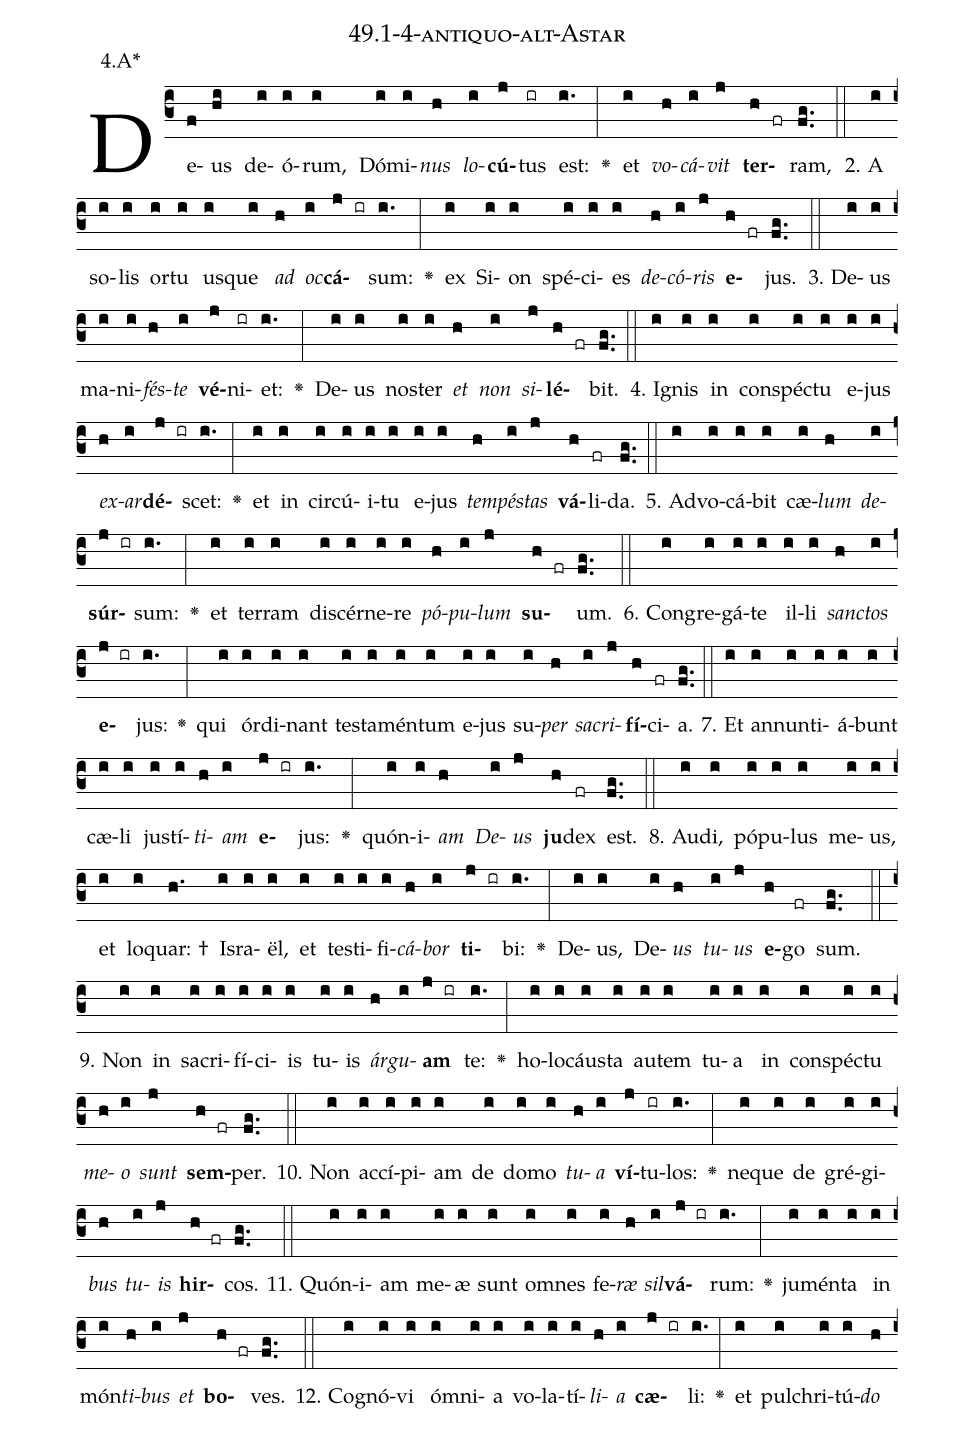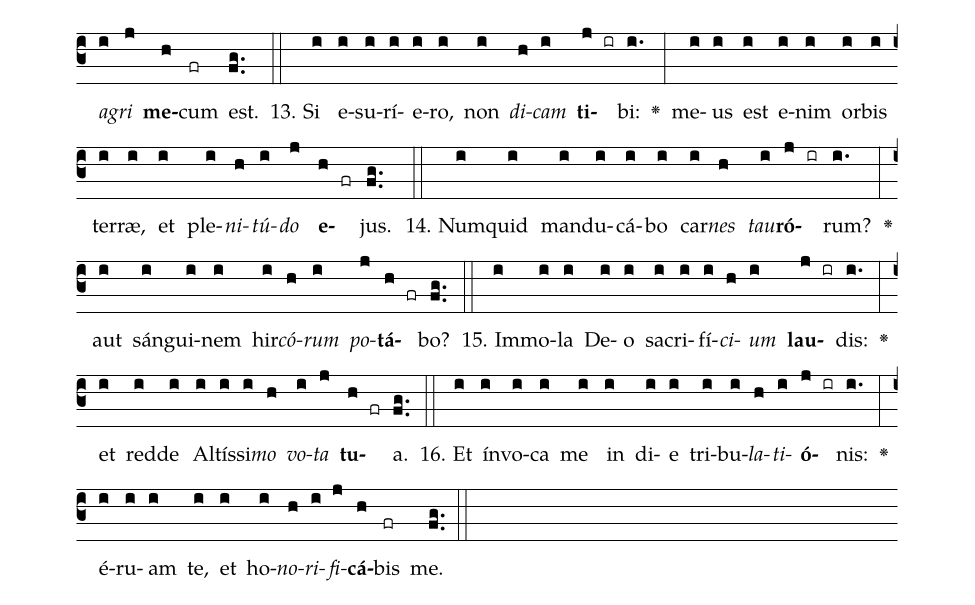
name: 49.1-4-antiquo-alt-Astar;
annotation: 4.A*;
%%
(c3)De(f)us(hi) de(i)ó(i)rum,(i) Dó(i)mi(i)<i>nus</i>(h) <i>lo</i>(i)<b>cú</b>(j)tus(ir) est:(i.) <v>\greheightstar</v>(:) et(i) <i>vo</i>(h)<i>cá</i>(i)<i>vit</i>(j) <b>ter</b>(h fr)ram,(fg..) (::)
2. A(i) so(i)lis(i) or(i)tu(i) us(i)que(i) <i>ad</i>(h) <i>oc</i>(i)<b>cá</b>(j ir)sum:(i.) <v>\greheightstar</v>(:) ex(i) Si(i)on(i) spé(i)ci(i)es(i) <i>de</i>(h)<i>có</i>(i)<i>ris</i>(j) <b>e</b>(h fr)jus.(fg..) (::)
3. De(i)us(i) ma(i)ni(i)<i>fés</i>(h)<i>te</i>(i) <b>vé</b>(j)ni(ir)et:(i.) <v>\greheightstar</v>(:) De(i)us(i) nos(i)ter(i) <i>et</i>(h) <i>non</i>(i) <i>si</i>(j)<b>lé</b>(h fr)bit.(fg..) (::)
4. I(i)gnis(i) in(i) con(i)spéc(i)tu(i) e(i)jus(i) <i>ex</i>(h)<i>ar</i>(i)<b>dé</b>(j ir)scet:(i.) <v>\greheightstar</v>(:) et(i) in(i) cir(i)cú(i)i(i)tu(i) e(i)jus(i) <i>tem</i>(h)<i>pés</i>(i)<i>tas</i>(j) <b>vá</b>(h)li(fr)da.(fg..) (::)
5. Ad(i)vo(i)cá(i)bit(i) cæ(i)<i>lum</i>(h) <i>de</i>(i)<b>súr</b>(j ir)sum:(i.) <v>\greheightstar</v>(:) et(i) ter(i)ram(i) di(i)scér(i)ne(i)re(i) <i>pó</i>(h)<i>pu</i>(i)<i>lum</i>(j) <b>su</b>(h fr)um.(fg..) (::)
6. Con(i)gre(i)gá(i)te(i) il(i)li(i) <i>sanc</i>(h)<i>tos</i>(i) <b>e</b>(j ir)jus:(i.) <v>\greheightstar</v>(:) qui(i) ór(i)di(i)nant(i) tes(i)ta(i)mén(i)tum(i) e(i)jus(i) su(i)<i>per</i>(h) <i>sa</i>(i)<i>cri</i>(j)<b>fí</b>(h)ci(fr)a.(fg..) (::)
7. Et(i) an(i)nun(i)ti(i)á(i)bunt(i) cæ(i)li(i) jus(i)tí(i)<i>ti</i>(h)<i>am</i>(i) <b>e</b>(j ir)jus:(i.) <v>\greheightstar</v>(:) quón(i)i(i)<i>am</i>(h) <i>De</i>(i)<i>us</i>(j) <b>ju</b>(h)dex(fr) est.(fg..) (::)
8. Au(i)di,(i) pó(i)pu(i)lus(i) me(i)us,(i) et(i) lo(i)quar: †(h.) Is(i)ra(i)ël,(i) et(i) tes(i)ti(i)fi(i)<i>cá</i>(h)<i>bor</i>(i) <b>ti</b>(j ir)bi:(i.) <v>\greheightstar</v>(:) De(i)us,(i) De(i)<i>us</i>(h) <i>tu</i>(i)<i>us</i>(j) <b>e</b>(h)go(fr) sum.(fg..) (::)
9. Non(i) in(i) sa(i)cri(i)fí(i)ci(i)is(i) tu(i)is(i) <i>ár</i>(h)<i>gu</i>(i)<b>am</b>(j ir) te:(i.) <v>\greheightstar</v>(:) ho(i)lo(i)cáus(i)ta(i) au(i)tem(i) tu(i)a(i) in(i) con(i)spéc(i)tu(i) <i>me</i>(h)<i>o</i>(i) <i>sunt</i>(j) <b>sem</b>(h fr)per.(fg..) (::)
10. Non(i) ac(i)cí(i)pi(i)am(i) de(i) do(i)mo(i) <i>tu</i>(h)<i>a</i>(i) <b>ví</b>(j)tu(ir)los:(i.) <v>\greheightstar</v>(:) ne(i)que(i) de(i) gré(i)gi(i)<i>bus</i>(h) <i>tu</i>(i)<i>is</i>(j) <b>hir</b>(h fr)cos.(fg..) (::)
11. Quón(i)i(i)am(i) me(i)æ(i) sunt(i) om(i)nes(i) fe(i)<i>ræ</i>(h) <i>sil</i>(i)<b>vá</b>(j ir)rum:(i.) <v>\greheightstar</v>(:) ju(i)mén(i)ta(i) in(i) món(i)<i>ti</i>(h)<i>bus</i>(i) <i>et</i>(j) <b>bo</b>(h fr)ves.(fg..) (::)
12. Co(i)gnó(i)vi(i) óm(i)ni(i)a(i) vo(i)la(i)tí(i)<i>li</i>(h)<i>a</i>(i) <b>cæ</b>(j ir)li:(i.) <v>\greheightstar</v>(:) et(i) pul(i)chri(i)tú(i)<i>do</i>(h) <i>a</i>(i)<i>gri</i>(j) <b>me</b>(h)cum(fr) est.(fg..) (::)
13. Si(i) e(i)su(i)rí(i)e(i)ro,(i) non(i) <i>di</i>(h)<i>cam</i>(i) <b>ti</b>(j ir)bi:(i.) <v>\greheightstar</v>(:) me(i)us(i) est(i) e(i)nim(i) or(i)bis(i) ter(i)ræ,(i) et(i) ple(i)<i>ni</i>(h)<i>tú</i>(i)<i>do</i>(j) <b>e</b>(h fr)jus.(fg..) (::)
14. Num(i)quid(i) man(i)du(i)cá(i)bo(i) car(i)<i>nes</i>(h) <i>tau</i>(i)<b>ró</b>(j ir)rum?(i.) <v>\greheightstar</v>(:) aut(i) sán(i)gui(i)nem(i) hir(i)<i>có</i>(h)<i>rum</i>(i) <i>po</i>(j)<b>tá</b>(h fr)bo?(fg..) (::)
15. Im(i)mo(i)la(i) De(i)o(i) sa(i)cri(i)fí(i)<i>ci</i>(h)<i>um</i>(i) <b>lau</b>(j ir)dis:(i.) <v>\greheightstar</v>(:) et(i) red(i)de(i) Al(i)tís(i)si(i)<i>mo</i>(h) <i>vo</i>(i)<i>ta</i>(j) <b>tu</b>(h fr)a.(fg..) (::)
16. Et(i) ín(i)vo(i)ca(i) me(i) in(i) di(i)e(i) tri(i)bu(i)<i>la</i>(h)<i>ti</i>(i)<b>ó</b>(j ir)nis:(i.) <v>\greheightstar</v>(:) é(i)ru(i)am(i) te,(i) et(i) ho(i)<i>no</i>(h)<i>ri</i>(i)<i>fi</i>(j)<b>cá</b>(h)bis(fr) me.(fg..) (::)
